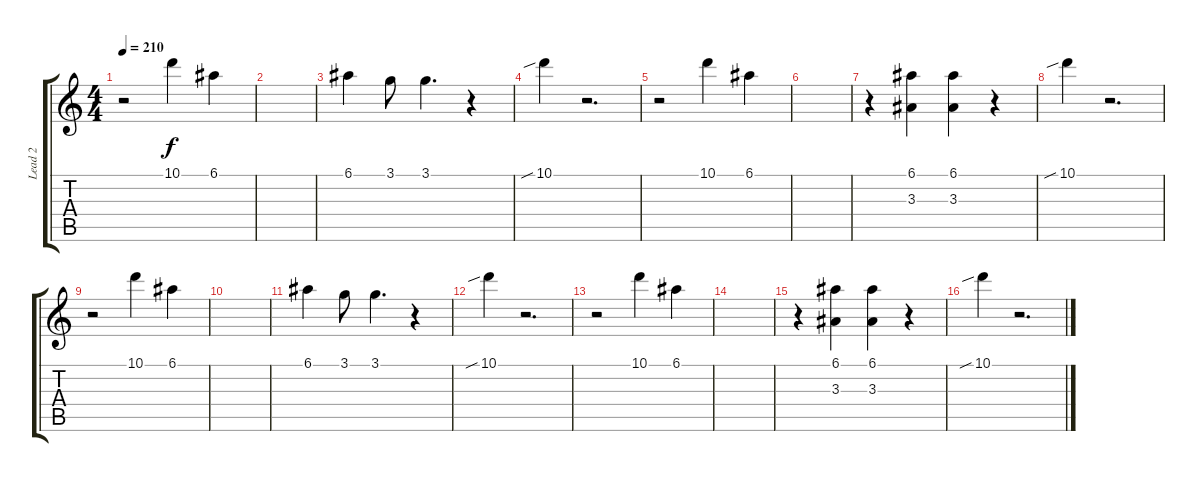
\track ("Lead 2" "Lead 2") {instrument overdrivenguitar}
\staff {score tabs}
\tuning (E4 B3 G3 D3 A2 E2) {hide}
\ts (4 4)
\tempo 210
\clef g2
\ks c
r.2{dy f} 10.1.4 6.1.4 |
|
6.1.4 3.1.8 3.1.4{d} r.4 |
10.1{sib}.4 r.2{d} |
r.2 10.1.4 6.1.4 |
|
r.4 (6.1 3.3).4 (6.1 3.3).4 r.4 |
10.1{sib}.4 r.2{d} |
r.2 10.1.4 6.1.4 |
|
6.1.4 3.1.8 3.1.4{d} r.4 |
10.1{sib}.4 r.2{d} |
r.2 10.1.4 6.1.4 |
|
r.4 (6.1 3.3).4 (6.1 3.3).4 r.4 |
10.1{sib}.4 r.2{d}
